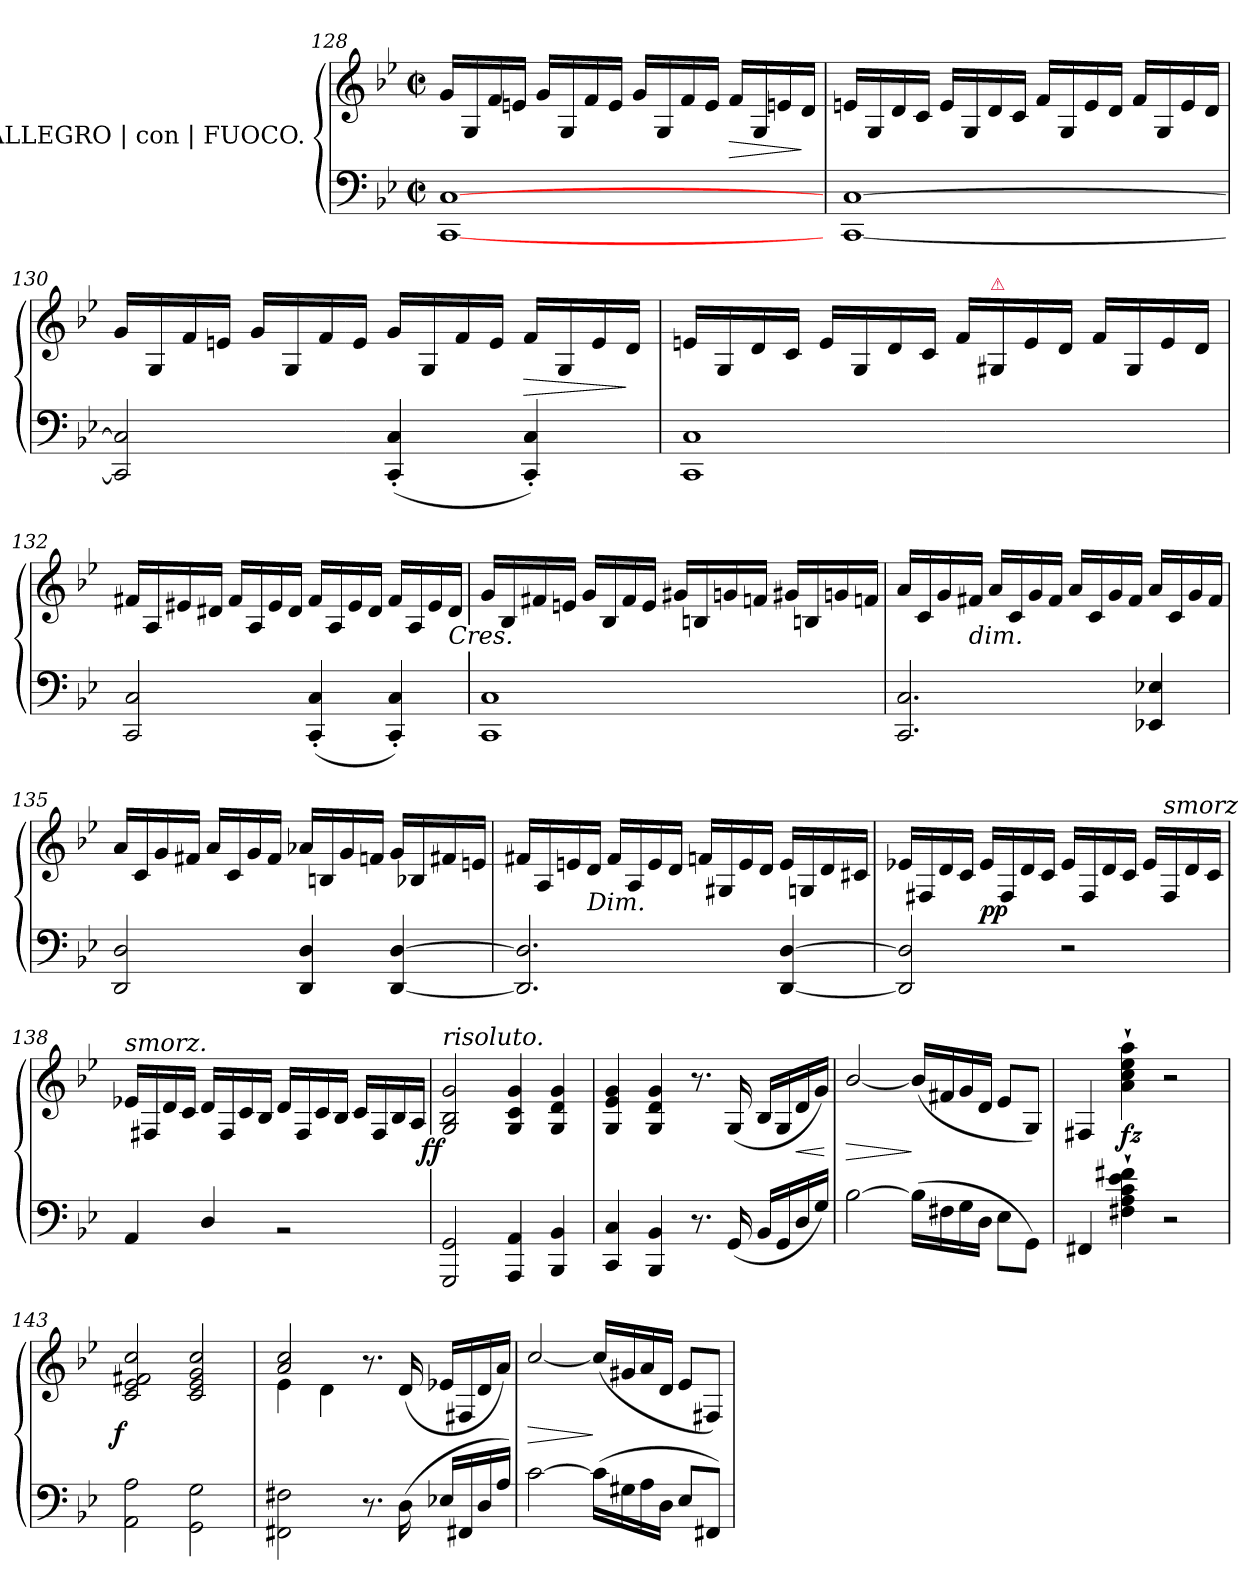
**kern	**kern	**dynam
*part1	*part1	*part1
*staff2	*staff1	*staff1/2
*I"ALLEGRO | con | FUOCO.	*	*
*clefF4	*clefG2	*
*k[b-e-]	*k[b-e-]	*
*g:	*g:	*
*M2/2	*M2/2	*
*met(c|)	*met(c|)	*
=128	=128	=128
[<1CC [<1C	16gLL	.
.	16G	.
.	16f	.
.	16enJJ	.
.	16gLL	.
.	16G	.
.	16f	.
.	16eJJ	.
.	16gLL	.
.	16G	.
.	16f	.
.	16eJJ	.
.	16fLL	>
.	16G	.
.	16en	.
.	16dJJ	]
=129	=129	=129
[1CC [1C	16enLL	.
.	16G	.
.	16d	.
.	16cJJ	.
.	16eLL	.
.	16G	.
.	16d	.
.	16cJJ	.
.	16fLL	.
.	16G	.
.	16e	.
.	16dJJ	.
.	16fLL	.
.	16G	.
.	16e	.
.	16dJJ	.
=130	=130	=130
2CC] 2C]	16gLL	.
.	16G	.
.	16f	.
.	16enJJ	.
.	16gLL	.
.	16G	.
.	16f	.
.	16eJJ	.
(<4CC' 4C'	16gLL	.
.	16G	.
.	16f	.
.	16eJJ	.
4CC' 4C')	16fLL	>
.	16G	.
.	16e	.
.	16dJJ	]
=131	=131	=131
1CC 1C	16enLL	.
.	16G	.
.	16d	.
.	16cJJ	.
.	16eLL	.
.	16G	.
.	16d	.
.	16cJJ	.
.	16fLL	.
!	!LO:TX:a:i:color=crimson:t=⚠	!
.	16G#X	.
.	16e	.
.	16dJJ	.
.	16fLL	.
.	16G#	.
.	16e	.
.	16dJJ	.
=132	=132	=132
2CC 2C	16f#XLL	.
.	16A	.
.	16e#X	.
.	16d#XJJ	.
.	16f#LL	.
.	16A	.
.	16e#	.
.	16d#JJ	.
(<4CC'< 4C'<	16f#LL	.
.	16A	.
.	16e#	.
.	16d#JJ	.
4CC'< 4C'<)	16f#LL	.
.	16A	.
.	16e#	.
!	!LO:TX:c:i:t=Cres.	!
.	16d#JJ	.
=133	=133	=133
1CC 1C	16gLL	.
.	16B-	.
.	16f#X	.
.	16enJJ	.
.	16gLL	.
.	16B-	.
.	16f#	.
.	16eJJ	.
.	16g#XLL	.
.	16Bn	.
.	16gn	.
.	16fnJJ	.
.	16g#XLL	.
.	16Bn	.
.	16gn	.
.	16fnJJ	.
=134	=134	=134
2.CC 2.C	16aLL	.
.	16c	.
.	16g	.
!	!LO:TX:c:i:t=dim.	!
.	16f#XJJ	.
.	16aLL	.
.	16c	.
.	16g	.
.	16f#JJ	.
.	16aLL	.
.	16c	.
.	16g	.
.	16f#JJ	.
4EE-X 4E-X	16aLL	.
.	16c	.
.	16g	.
.	16f#JJ	.
=135	=135	=135
2DD 2D	16aLL	.
.	16c	.
.	16g	.
.	16f#XJJ	.
.	16aLL	.
.	16c	.
.	16g	.
.	16f#JJ	.
4DD 4D	16a-XLL	.
.	16Bn	.
.	16g	.
.	16fnJJ	.
[4DD [4D	16gLL	.
.	16B-X	.
.	16f#X	.
.	16enJJ	.
=136	=136	=136
2.DD] 2.D]	16f#XLL	.
.	16A	.
.	16en	.
!	!LO:TX:c:i:t=Dim.	!
.	16dJJ	.
.	16f#LL	.
.	16A	.
.	16e	.
.	16dJJ	.
.	16fnLL	.
.	16G#X	.
.	16e	.
.	16dJJ	.
[4DD [4D	16eLL	.
.	16Gn	.
.	16d	.
.	16c#XJJ	.
=137	=137	=137
2DD] 2D]	16e-XLL	.
.	16F#X	.
.	16d	.
.	16cJJ	.
.	16e-LL	pp
.	16F#	.
.	16d	.
.	16cJJ	.
2r	16e-LL	.
.	16F#	.
.	16d	.
.	16cJJ	.
.	16e-LL	.
!	!LO:TX:a:i:t=smorz	!
.	16F#	.
.	16d	.
.	16cJJ	.
=138	=138	=138
!	!LO:TX:a:i:t=smorz.	!
4AA/	16e-XLL	.
.	16F#X	.
.	16d	.
.	16cJJ	.
4D/	16dLL	.
.	16F#	.
.	16c	.
.	16B-JJ	.
2rBB	16dLL	.
.	16F#	.
.	16c	.
.	16B-JJ	.
.	16cLL	.
.	16F#	.
.	16B-	.
.	16AJJ	.
=139	=139	=139
!	!LO:TX:a:i:t=risoluto.	!
!	!	!LO:DY:rj
2GGG/ 2GG/	2G 2B- 2g	ff
4AAA/ 4AA/	4G 4c 4g	.
4BBB-/ 4BB-/	4G 4d 4g	.
=140	=140	=140
4CC/ 4C/	4G 4e- 4g	.
4BBB-/ 4BB-/	4G 4d 4g	.
8.r	8.r	.
(<16GG/	(<16G	.
16BB-/LL	16B-LL	.
16GG	16G	.
16D	16d	<
16GJJ)	16gJJ)	.
.	.	[
=141	=141	=141
[2B-	[2b-/	>
(>16B-LL]	(<16b-LL]	]
16F#X	16f#X	.
16G	16g	.
16DJJ	16dJJ	.
8E-\L	8e-L	.
8GGJ)	8GJ)	.
=142	=142	=142
4FF#X/	4F#X/	.
4F#X`> 4A`> 4c`> 4e-`> 4f#X`>	4a` 4cc` 4ee-` 4aa`	fz
2r	2r	.
=143	=143	=143
!	!	!LO:DY:rj
2AA 2A	2c 2e- 2f#X 2cc	f
2GG\ 2G\	2c 2e- 2g 2cc	.
=144	=144	=144
*	*^	*
2FF#X\ 2F#X\	2a 2cc	4e-	.
.	.	4d	.
8.r	8.r	2rAyy	.
(>16D	(<16d	.	.
16E-XLL	16e-XLL	.	.
16FF#X	16F#X	.	.
16D	16d	.	.
16AJJ)	16aJJ)	.	.
*	*v	*v	*
=145	=145	=145
[2c	[2cc/	>
(<16cLL]	(<16cc/LL]	]
16G#X	16g#X	.
16A	16a	.
16DJJ	16dJJ	.
8E-/L	8e-\L	.
8FF#XJ)	8F#X/J)	.
=	=	=
*-	*-	*-
